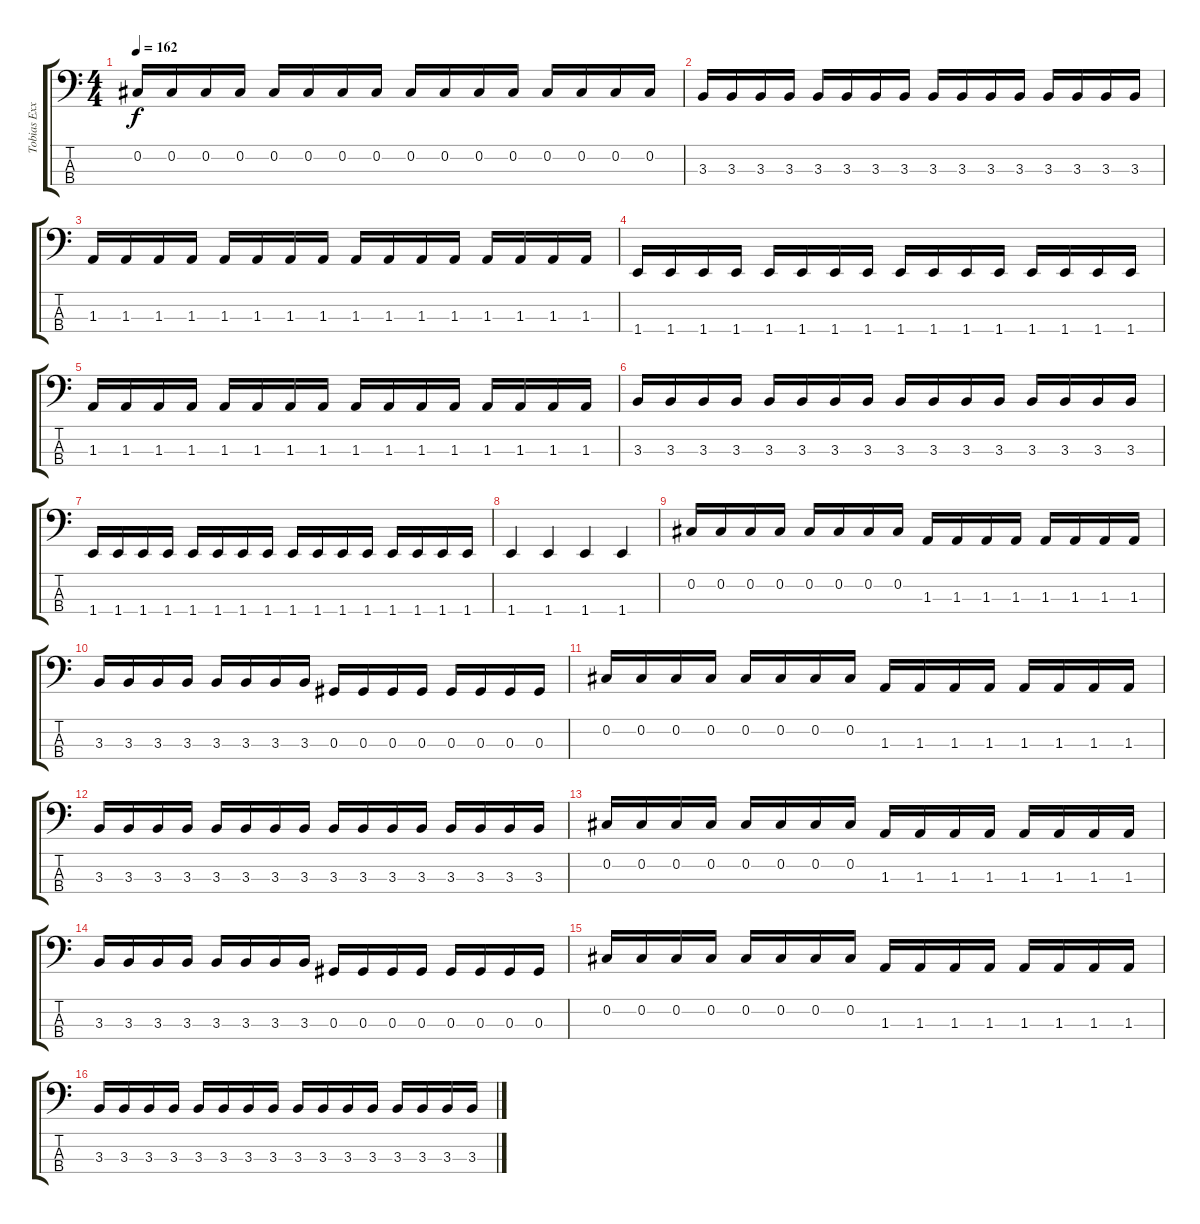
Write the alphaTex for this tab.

\track ("Tobias Exxel" "Tobias Exx") {instrument electricbasspick}
\staff {score tabs}
\tuning (Gb2 Db2 Ab1 Eb1) {hide}
\ts (4 4)
\tempo 162
\clef f4
\ks c
0.2.16{dy f} 0.2.16 0.2.16 0.2.16 0.2.16 0.2.16 0.2.16 0.2.16 0.2.16 0.2.16 0.2.16 0.2.16 0.2.16 0.2.16 0.2.16 0.2.16 |
3.3.16 3.3.16 3.3.16 3.3.16 3.3.16 3.3.16 3.3.16 3.3.16 3.3.16 3.3.16 3.3.16 3.3.16 3.3.16 3.3.16 3.3.16 3.3.16 |
1.3.16 1.3.16 1.3.16 1.3.16 1.3.16 1.3.16 1.3.16 1.3.16 1.3.16 1.3.16 1.3.16 1.3.16 1.3.16 1.3.16 1.3.16 1.3.16 |
1.4.16 1.4.16 1.4.16 1.4.16 1.4.16 1.4.16 1.4.16 1.4.16 1.4.16 1.4.16 1.4.16 1.4.16 1.4.16 1.4.16 1.4.16 1.4.16 |
1.3.16 1.3.16 1.3.16 1.3.16 1.3.16 1.3.16 1.3.16 1.3.16 1.3.16 1.3.16 1.3.16 1.3.16 1.3.16 1.3.16 1.3.16 1.3.16 |
3.3.16 3.3.16 3.3.16 3.3.16 3.3.16 3.3.16 3.3.16 3.3.16 3.3.16 3.3.16 3.3.16 3.3.16 3.3.16 3.3.16 3.3.16 3.3.16 |
1.4.16 1.4.16 1.4.16 1.4.16 1.4.16 1.4.16 1.4.16 1.4.16 1.4.16 1.4.16 1.4.16 1.4.16 1.4.16 1.4.16 1.4.16 1.4.16 |
1.4.4 1.4.4 1.4.4 1.4.4 |
0.2.16 0.2.16 0.2.16 0.2.16 0.2.16 0.2.16 0.2.16 0.2.16 1.3.16 1.3.16 1.3.16 1.3.16 1.3.16 1.3.16 1.3.16 1.3.16 |
3.3.16 3.3.16 3.3.16 3.3.16 3.3.16 3.3.16 3.3.16 3.3.16 0.3.16 0.3.16 0.3.16 0.3.16 0.3.16 0.3.16 0.3.16 0.3.16 |
0.2.16 0.2.16 0.2.16 0.2.16 0.2.16 0.2.16 0.2.16 0.2.16 1.3.16 1.3.16 1.3.16 1.3.16 1.3.16 1.3.16 1.3.16 1.3.16 |
3.3.16 3.3.16 3.3.16 3.3.16 3.3.16 3.3.16 3.3.16 3.3.16 3.3.16 3.3.16 3.3.16 3.3.16 3.3.16 3.3.16 3.3.16 3.3.16 |
0.2.16 0.2.16 0.2.16 0.2.16 0.2.16 0.2.16 0.2.16 0.2.16 1.3.16 1.3.16 1.3.16 1.3.16 1.3.16 1.3.16 1.3.16 1.3.16 |
3.3.16 3.3.16 3.3.16 3.3.16 3.3.16 3.3.16 3.3.16 3.3.16 0.3.16 0.3.16 0.3.16 0.3.16 0.3.16 0.3.16 0.3.16 0.3.16 |
0.2.16 0.2.16 0.2.16 0.2.16 0.2.16 0.2.16 0.2.16 0.2.16 1.3.16 1.3.16 1.3.16 1.3.16 1.3.16 1.3.16 1.3.16 1.3.16 |
3.3.16 3.3.16 3.3.16 3.3.16 3.3.16 3.3.16 3.3.16 3.3.16 3.3.16 3.3.16 3.3.16 3.3.16 3.3.16 3.3.16 3.3.16 3.3.16
